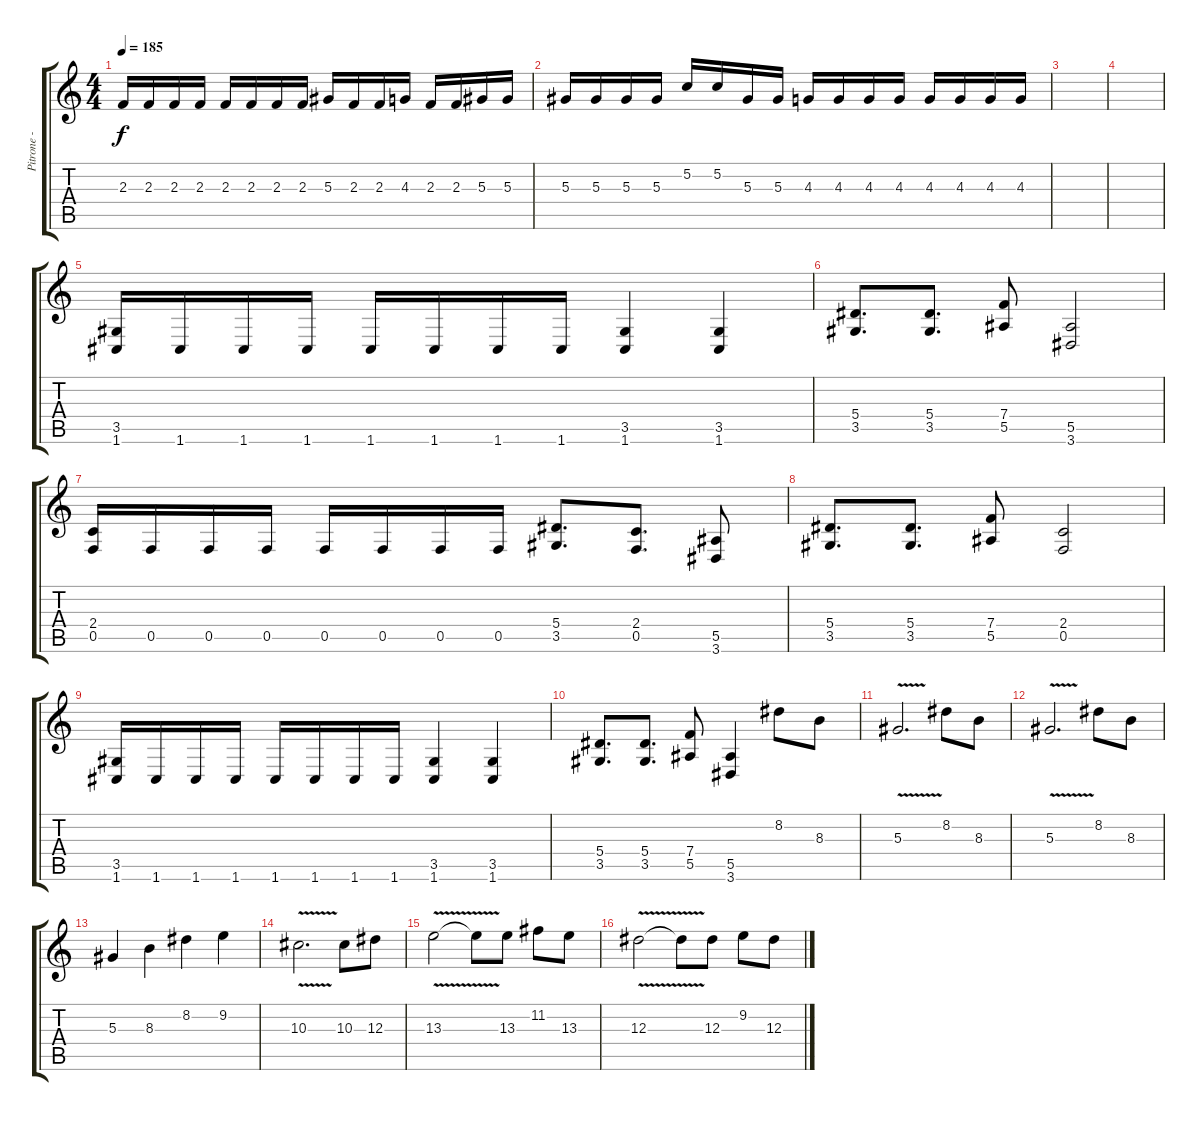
\track ("Pitrone - Lead Guitar" "Pitrone - ") {instrument distortionguitar}
\staff {score tabs}
\tuning (C4 G3 Eb3 Bb2 F2 C2) {hide}
\ts (4 4)
\tempo 185
\clef g2
\ks c
2.3.16{dy f} 2.3.16 2.3.16 2.3.16 2.3.16 2.3.16 2.3.16 2.3.16 5.3.16 2.3.16 2.3.16 4.3.16 2.3.16 2.3.16 5.3.16 5.3.16 |
5.3.16 5.3.16 5.3.16 5.3.16 5.2.16 5.2.16 5.3.16 5.3.16 4.3.16 4.3.16 4.3.16 4.3.16 4.3.16 4.3.16 4.3.16 4.3.16 |
|
|
(3.5 1.6).16 1.6.16 1.6.16 1.6.16 1.6.16 1.6.16 1.6.16 1.6.16 (3.5 1.6).4 (3.5 1.6).4 |
(5.4 3.5).8{d} (5.4 3.5).8{d} (7.4 5.5).8 (5.5 3.6).2 |
(2.4 0.5).16 0.5.16 0.5.16 0.5.16 0.5.16 0.5.16 0.5.16 0.5.16 (5.4 3.5).8{d} (2.4 0.5).8{d} (5.5 3.6).8 |
(5.4 3.5).8{d} (5.4 3.5).8{d} (7.4 5.5).8 (2.4 0.5).2 |
(3.5 1.6).16 1.6.16 1.6.16 1.6.16 1.6.16 1.6.16 1.6.16 1.6.16 (3.5 1.6).4 (3.5 1.6).4 |
(5.4 3.5).8{d} (5.4 3.5).8{d} (7.4 5.5).8 (5.5 3.6).4 8.2.8 8.3.8 |
5.3{v}.2{d} 8.2.8 8.3.8 |
5.3{v}.2{d} 8.2.8 8.3.8 |
5.3.4 8.3.4 8.2.4 9.2.4 |
10.3{v}.2{d} 10.3.8 12.3.8 |
13.3{v}.2 13.3{t}.8 13.3.8 11.2.8 13.3.8 |
12.3{v}.2 12.3{t}.8 12.3.8 9.2.8 12.3.8
